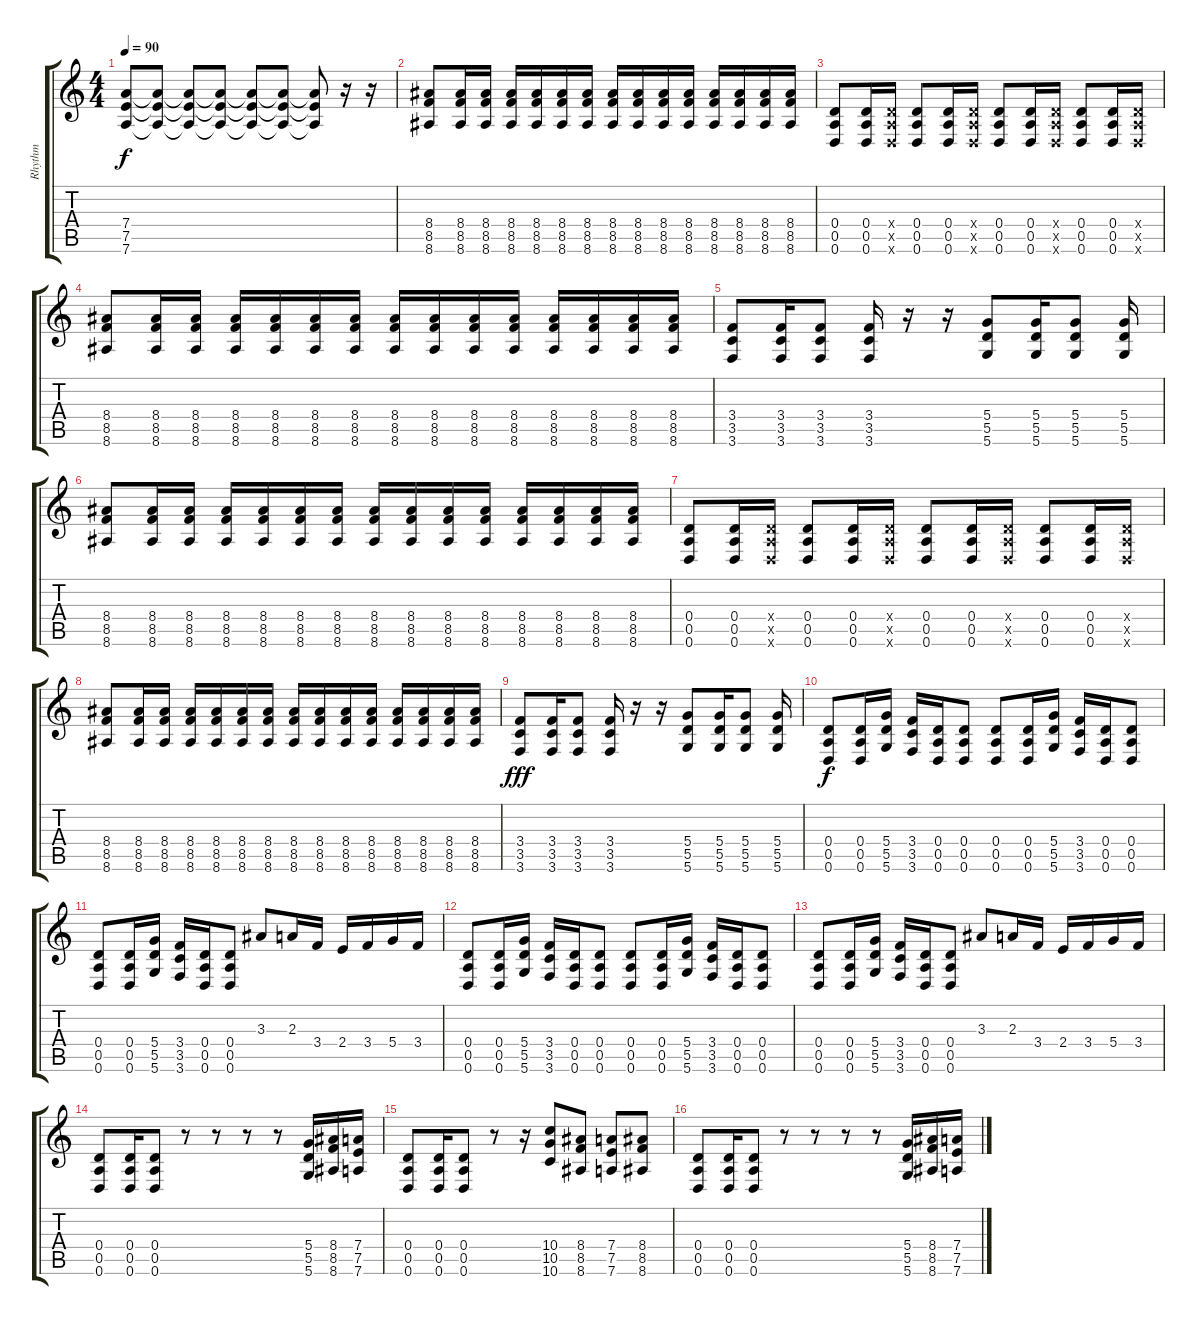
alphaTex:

\track ("Rhythm" "Rhythm") {instrument distortionguitar}
\staff {score tabs}
\tuning (E4 B3 G3 D3 A2 D2) {hide}
\ts (4 4)
\tempo 90
\clef g2
\ks c
(7.4 7.5 7.6).8{dy f} (7.4{t} 7.5{t} 7.6{t}).8 (7.4{t} 7.5{t} 7.6{t}).8 (7.4{t} 7.5{t} 7.6{t}).8 (7.4{t} 7.5{t} 7.6{t}).8 (7.4{t} 7.5{t} 7.6{t}).8 (7.4{t} 7.5{t} 7.6{t}).8 r.16 r.16 |
(8.4 8.5 8.6).8 (8.4 8.5 8.6).16 (8.4 8.5 8.6).16 (8.4 8.5 8.6).16 (8.4 8.5 8.6).16 (8.4 8.5 8.6).16 (8.4 8.5 8.6).16 (8.4 8.5 8.6).16 (8.4 8.5 8.6).16 (8.4 8.5 8.6).16 (8.4 8.5 8.6).16 (8.4 8.5 8.6).16 (8.4 8.5 8.6).16 (8.4 8.5 8.6).16 (8.4 8.5 8.6).16 |
(0.4 0.5 0.6).8 (0.4 0.5 0.6).16 (0.4{x} 0.5{x} 0.6{x}).16 (0.4 0.5 0.6).8 (0.4 0.5 0.6).16 (0.4{x} 0.5{x} 0.6{x}).16 (0.4 0.5 0.6).8 (0.4 0.5 0.6).16 (0.4{x} 0.5{x} 0.6{x}).16 (0.4 0.5 0.6).8 (0.4 0.5 0.6).16 (0.4{x} 0.5{x} 0.6{x}).16 |
(8.4 8.5 8.6).8 (8.4 8.5 8.6).16 (8.4 8.5 8.6).16 (8.4 8.5 8.6).16 (8.4 8.5 8.6).16 (8.4 8.5 8.6).16 (8.4 8.5 8.6).16 (8.4 8.5 8.6).16 (8.4 8.5 8.6).16 (8.4 8.5 8.6).16 (8.4 8.5 8.6).16 (8.4 8.5 8.6).16 (8.4 8.5 8.6).16 (8.4 8.5 8.6).16 (8.4 8.5 8.6).16 |
(3.4 3.5 3.6).8 (3.4 3.5 3.6).16 (3.4 3.5 3.6).8 (3.4 3.5 3.6).16 r.16 r.16 (5.4 5.5 5.6).8 (5.4 5.5 5.6).16 (5.4 5.5 5.6).8 (5.4 5.5 5.6).16 |
(8.4 8.5 8.6).8 (8.4 8.5 8.6).16 (8.4 8.5 8.6).16 (8.4 8.5 8.6).16 (8.4 8.5 8.6).16 (8.4 8.5 8.6).16 (8.4 8.5 8.6).16 (8.4 8.5 8.6).16 (8.4 8.5 8.6).16 (8.4 8.5 8.6).16 (8.4 8.5 8.6).16 (8.4 8.5 8.6).16 (8.4 8.5 8.6).16 (8.4 8.5 8.6).16 (8.4 8.5 8.6).16 |
(0.4 0.5 0.6).8 (0.4 0.5 0.6).16 (0.4{x} 0.5{x} 0.6{x}).16 (0.4 0.5 0.6).8 (0.4 0.5 0.6).16 (0.4{x} 0.5{x} 0.6{x}).16 (0.4 0.5 0.6).8 (0.4 0.5 0.6).16 (0.4{x} 0.5{x} 0.6{x}).16 (0.4 0.5 0.6).8 (0.4 0.5 0.6).16 (0.4{x} 0.5{x} 0.6{x}).16 |
(8.4 8.5 8.6).8 (8.4 8.5 8.6).16 (8.4 8.5 8.6).16 (8.4 8.5 8.6).16 (8.4 8.5 8.6).16 (8.4 8.5 8.6).16 (8.4 8.5 8.6).16 (8.4 8.5 8.6).16 (8.4 8.5 8.6).16 (8.4 8.5 8.6).16 (8.4 8.5 8.6).16 (8.4 8.5 8.6).16 (8.4 8.5 8.6).16 (8.4 8.5 8.6).16 (8.4 8.5 8.6).16 |
(3.4 3.5 3.6).8{dy fff} (3.4 3.5 3.6).16 (3.4 3.5 3.6).8 (3.4 3.5 3.6).16 r.16 r.16 (5.4 5.5 5.6).8 (5.4 5.5 5.6).16 (5.4 5.5 5.6).8 (5.4 5.5 5.6).16 |
(0.4 0.5 0.6).8{dy f} (0.4 0.5 0.6).16 (5.4 5.5 5.6).16 (3.4 3.5 3.6).16 (0.4 0.5 0.6).16 (0.4 0.5 0.6).8 (0.4 0.5 0.6).8 (0.4 0.5 0.6).16 (5.4 5.5 5.6).16 (3.4 3.5 3.6).16 (0.4 0.5 0.6).16 (0.4 0.5 0.6).8 |
(0.4 0.5 0.6).8 (0.4 0.5 0.6).16 (5.4 5.5 5.6).16 (3.4 3.5 3.6).16 (0.4 0.5 0.6).16 (0.4 0.5 0.6).8 3.3.8 2.3.16 3.4.16 2.4.16 3.4.16 5.4.16 3.4.16 |
(0.4 0.5 0.6).8 (0.4 0.5 0.6).16 (5.4 5.5 5.6).16 (3.4 3.5 3.6).16 (0.4 0.5 0.6).16 (0.4 0.5 0.6).8 (0.4 0.5 0.6).8 (0.4 0.5 0.6).16 (5.4 5.5 5.6).16 (3.4 3.5 3.6).16 (0.4 0.5 0.6).16 (0.4 0.5 0.6).8 |
(0.4 0.5 0.6).8 (0.4 0.5 0.6).16 (5.4 5.5 5.6).16 (3.4 3.5 3.6).16 (0.4 0.5 0.6).16 (0.4 0.5 0.6).8 3.3.8 2.3.16 3.4.16 2.4.16 3.4.16 5.4.16 3.4.16 |
(0.4 0.5 0.6).8 (0.4 0.5 0.6).16 (0.4 0.5 0.6).8 r.8 r.8 r.8 r.8 (5.4 5.5 5.6).16 (8.4 8.5 8.6).16 (7.4 7.5 7.6).16 |
(0.4 0.5 0.6).8 (0.4 0.5 0.6).16 (0.4 0.5 0.6).8 r.8 r.16 (10.4 10.5 10.6).8 (8.4 8.5 8.6).8 (7.4 7.5 7.6).8 (8.4 8.5 8.6).8 |
(0.4 0.5 0.6).8 (0.4 0.5 0.6).16 (0.4 0.5 0.6).8 r.8 r.8 r.8 r.8 (5.4 5.5 5.6).16 (8.4 8.5 8.6).16 (7.4 7.5 7.6).16
